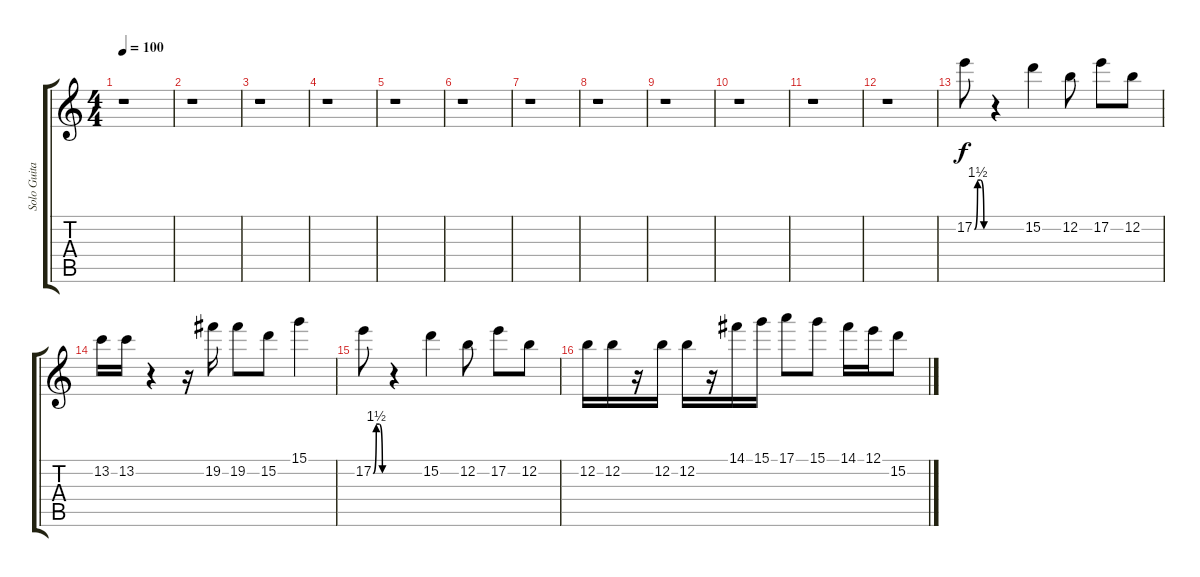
\track ("Solo Guitar" "Solo Guita") {instrument overdrivenguitar}
\staff {score tabs}
\tuning (E4 B3 G3 D3 A2 E2) {hide}
\ts (4 4)
\tempo 100
\clef g2
\ks c
r.1{dy f} |
r.1 |
r.1 |
r.1 |
r.1 |
r.1 |
r.1 |
r.1 |
r.1 |
r.1 |
r.1 |
r.1 |
17.2{be (custom 0 0 15 6 30 6 45 0 60 0)}.8 r.4 15.2.4 12.2.8 17.2.8 12.2.8 |
13.2.16 13.2.16 r.4 r.16 19.2.16 19.2.8 15.2.8 15.1.4 |
17.2{be (custom 0 0 15 6 30 6 45 0 60 0)}.8 r.4 15.2.4 12.2.8 17.2.8 12.2.8 |
12.2.16 12.2.16 r.16 12.2.16 12.2.16 r.16 14.1.16 15.1.16 17.1.8 15.1.8 14.1.16 12.1.16 15.2.8
